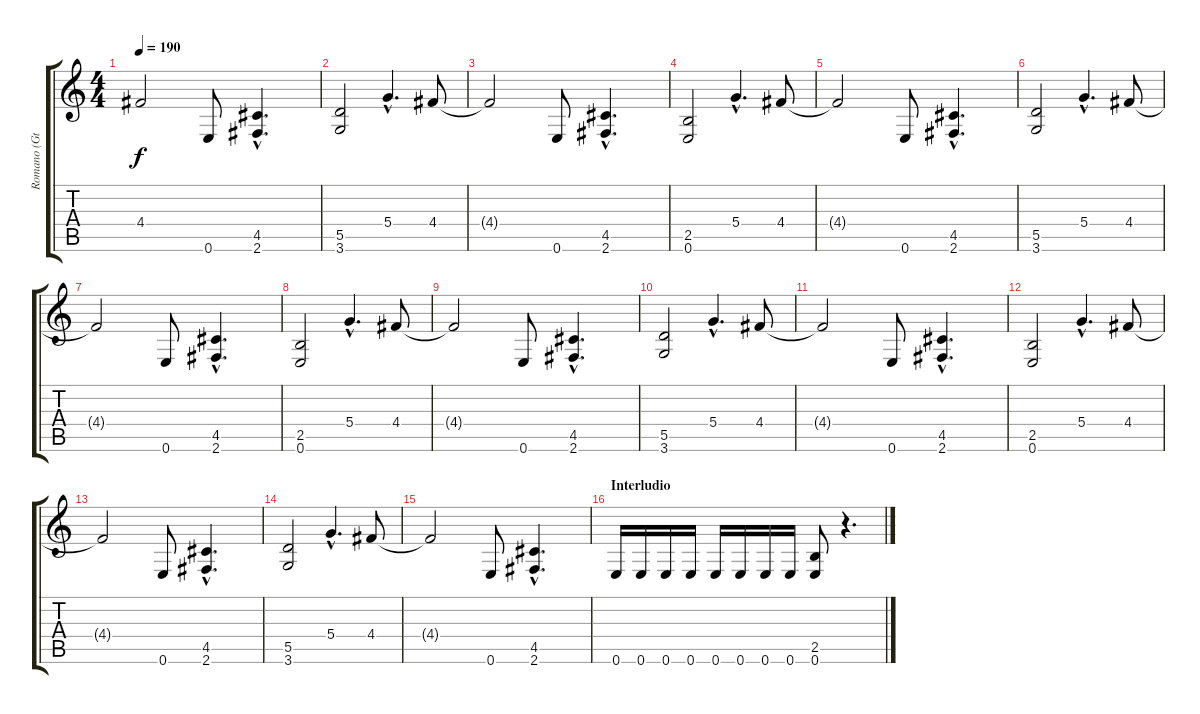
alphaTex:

\track ("Romano (Gtr 1)" "Romano (Gt") {instrument distortionguitar}
\staff {score tabs}
\tuning (E4 B3 G3 D3 A2 E2) {hide}
\ts (4 4)
\tempo 190
\clef g2
\ks c
4.4{t}.2{dy f} 0.6.8 (4.5{hac} 2.6{hac}).4{d} |
(5.5 3.6).2 5.4{hac}.4{d} 4.4.8 |
4.4{t}.2 0.6.8 (4.5{hac} 2.6{hac}).4{d} |
(2.5 0.6).2 5.4{hac}.4{d} 4.4.8 |
4.4{t}.2 0.6.8 (4.5{hac} 2.6{hac}).4{d} |
(5.5 3.6).2 5.4{hac}.4{d} 4.4.8 |
4.4{t}.2 0.6.8 (4.5{hac} 2.6{hac}).4{d} |
(2.5 0.6).2 5.4{hac}.4{d} 4.4.8 |
4.4{t}.2 0.6.8 (4.5{hac} 2.6{hac}).4{d} |
(5.5 3.6).2 5.4{hac}.4{d} 4.4.8 |
4.4{t}.2 0.6.8 (4.5{hac} 2.6{hac}).4{d} |
(2.5 0.6).2 5.4{hac}.4{d} 4.4.8 |
4.4{t}.2 0.6.8 (4.5{hac} 2.6{hac}).4{d} |
(5.5 3.6).2 5.4{hac}.4{d} 4.4.8 |
4.4{t}.2 0.6.8 (4.5{hac} 2.6{hac}).4{d} |
\section ("" "Interludio")
0.6.16 0.6.16 0.6.16 0.6.16 0.6.16 0.6.16 0.6.16 0.6.16 (2.5 0.6).8 r.4{d}
